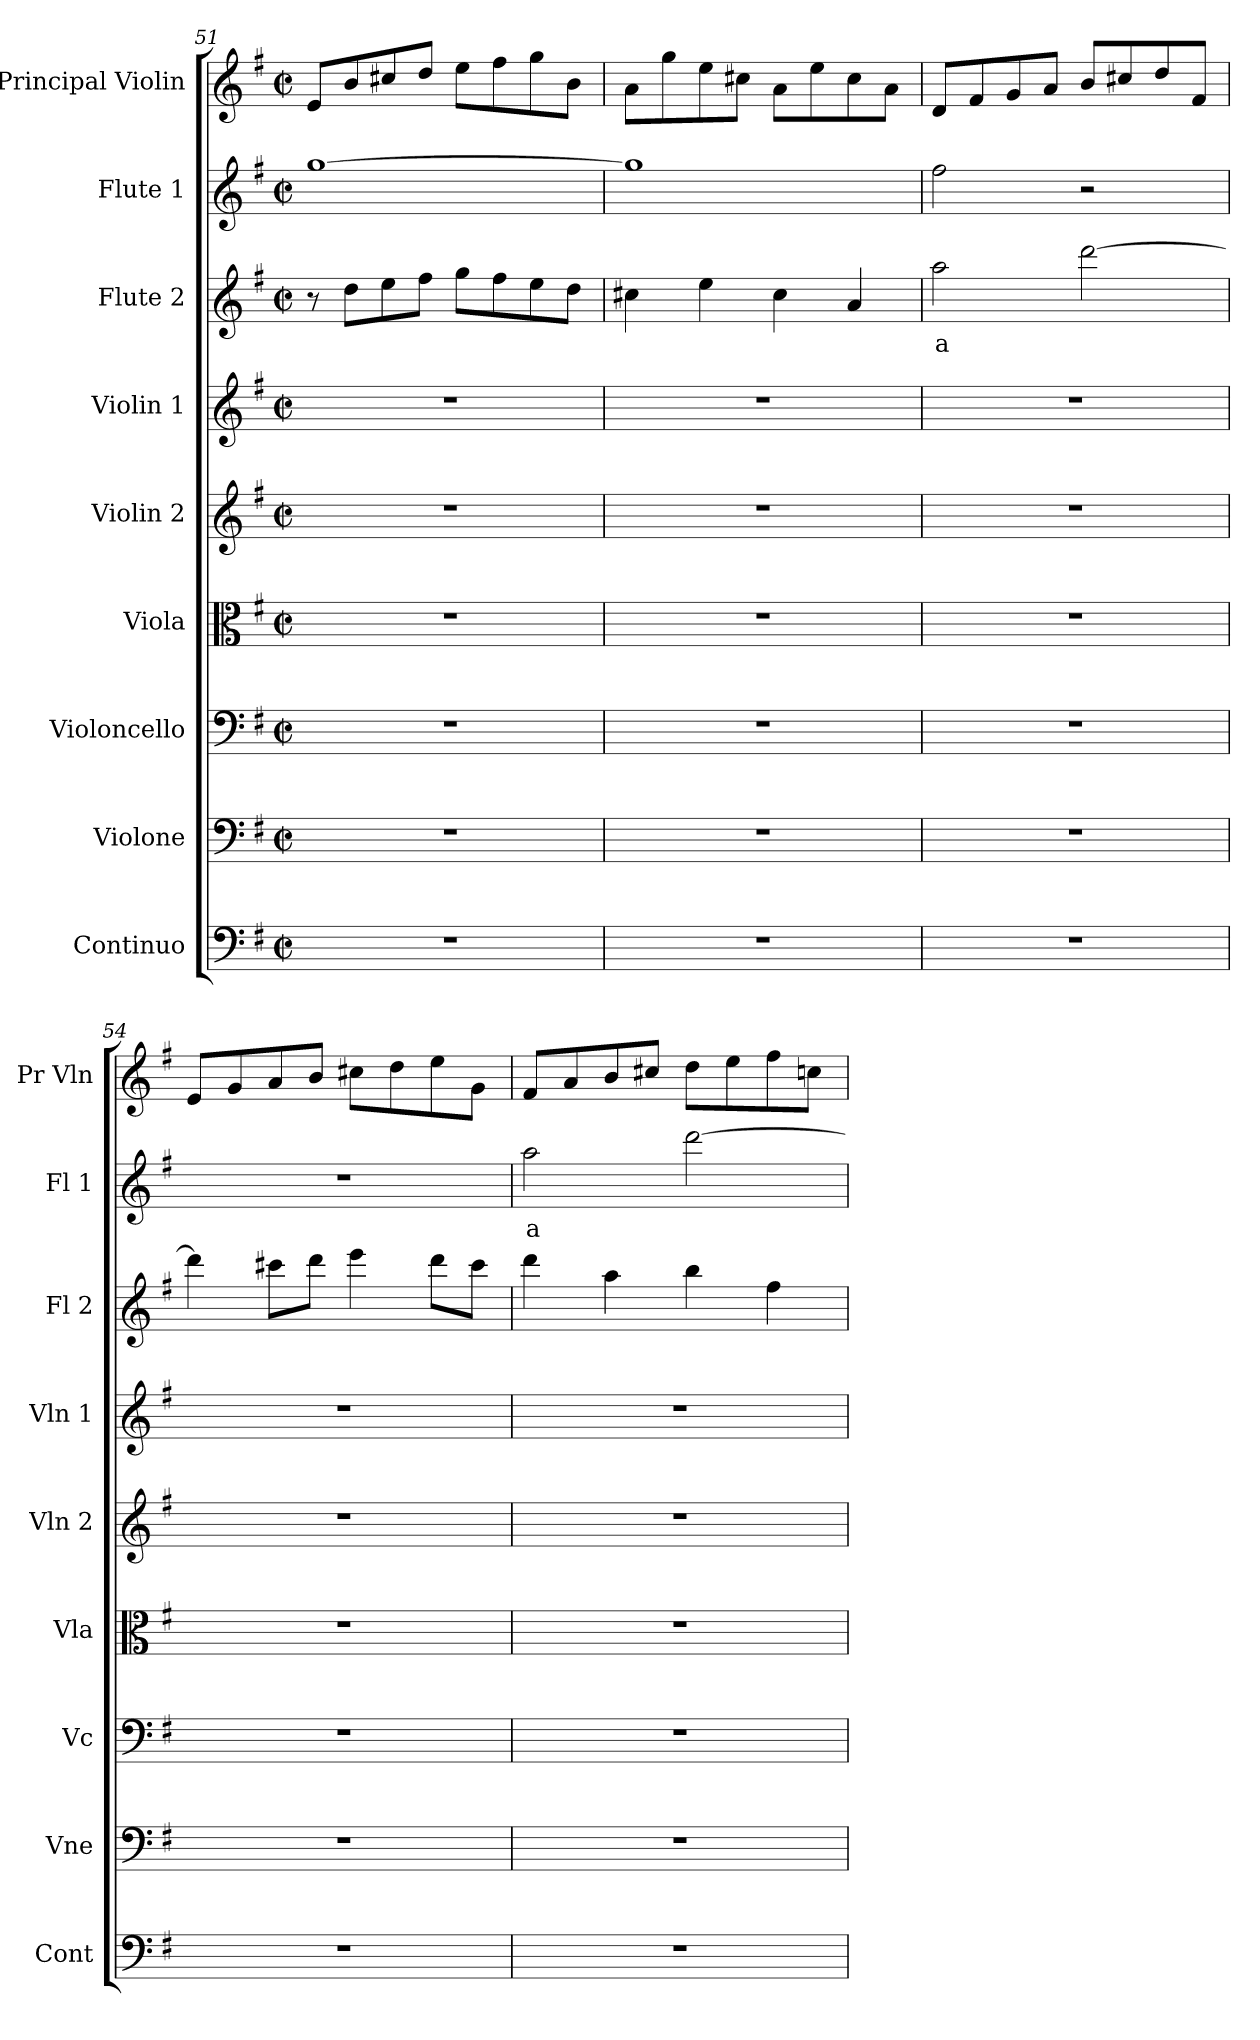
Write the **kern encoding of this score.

**kern	**kern	**kern	**kern	**kern	**kern	**kern	**text	**kern	**text	**kern
*part9	*part8	*part7	*part6	*part5	*part4	*part3	*part3	*part2	*part2	*part1
*staff9	*staff8	*staff7	*staff6	*staff5	*staff4	*staff3	*staff3	*staff2	*staff2	*staff1
*I"Continuo	*I"Violone	*I"Violoncello	*I"Viola	*I"Violin 2	*I"Violin 1	*I"Flute 2	*	*I"Flute 1	*	*I"Principal Violin
*I'Cont	*I'Vne	*I'Vc	*I'Vla	*I'Vln 2	*I'Vln 1	*I'Fl 2	*	*I'Fl 1	*	*I'Pr Vln
*clefF4	*clefF4	*clefF4	*clefC3	*clefG2	*clefG2	*clefG2	*	*clefG2	*	*clefG2
*	*ITrd7c12	*	*	*	*	*	*	*	*	*
*k[f#]	*k[f#]	*k[f#]	*k[f#]	*k[f#]	*k[f#]	*k[f#]	*	*k[f#]	*	*k[f#]
*M2/2	*M2/2	*M2/2	*M2/2	*M2/2	*M2/2	*M2/2	*	*M2/2	*	*M2/2
*met(c|)	*met(c|)	*met(c|)	*met(c|)	*met(c|)	*met(c|)	*met(c|)	*	*met(c|)	*	*met(c|)
=51	=51	=51	=51	=51	=51	=51	=51	=51	=51	=51
1r	1r	1r	1r	1r	1r	8r	.	[1gg	.	8e/L
.	.	.	.	.	.	8dd\L	.	.	.	8b/
.	.	.	.	.	.	8ee\	.	.	.	8cc#X/
.	.	.	.	.	.	8ff#\J	.	.	.	8dd/J
.	.	.	.	.	.	8gg\L	.	.	.	8ee\L
.	.	.	.	.	.	8ff#\	.	.	.	8ff#\
.	.	.	.	.	.	8ee\	.	.	.	8gg\
.	.	.	.	.	.	8dd\J	.	.	.	8b\J
=52	=52	=52	=52	=52	=52	=52	=52	=52	=52	=52
1r	1r	1r	1r	1r	1r	4cc#X\	.	1gg]	.	8a\L
.	.	.	.	.	.	.	.	.	.	8gg\
.	.	.	.	.	.	4ee\	.	.	.	8ee\
.	.	.	.	.	.	.	.	.	.	8cc#X\J
.	.	.	.	.	.	4cc#\	.	.	.	8a\L
.	.	.	.	.	.	.	.	.	.	8ee\
.	.	.	.	.	.	4a/	.	.	.	8cc#\
.	.	.	.	.	.	.	.	.	.	8a\J
=53	=53	=53	=53	=53	=53	=53	=53	=53	=53	=53
!	!	!	!	!	!	!	!LO:LY:b:color=#FF0000	!	!	!
1r	1r	1r	1r	1r	1r	2aa\	a	2ff#\	.	8d/L
.	.	.	.	.	.	.	.	.	.	8f#/
.	.	.	.	.	.	.	.	.	.	8g/
.	.	.	.	.	.	.	.	.	.	8a/J
.	.	.	.	.	.	[2ddd\	.	2r	.	8b/L
.	.	.	.	.	.	.	.	.	.	8cc#X/
.	.	.	.	.	.	.	.	.	.	8dd/
.	.	.	.	.	.	.	.	.	.	8f#/J
=54	=54	=54	=54	=54	=54	=54	=54	=54	=54	=54
1r	1r	1r	1r	1r	1r	4ddd\]	.	1r	.	8e/L
.	.	.	.	.	.	.	.	.	.	8g/
.	.	.	.	.	.	8ccc#X\L	.	.	.	8a/
.	.	.	.	.	.	8ddd\J	.	.	.	8b/J
.	.	.	.	.	.	4eee\	.	.	.	8cc#X\L
.	.	.	.	.	.	.	.	.	.	8dd\
.	.	.	.	.	.	8ddd\L	.	.	.	8ee\
.	.	.	.	.	.	8ccc#\J	.	.	.	8g\J
!!LO:PB:g=z
=55	=55	=55	=55	=55	=55	=55	=55	=55	=55	=55
!	!	!	!	!	!	!	!	!	!LO:LY:b:color=#FF0000	!
1r	1r	1r	1r	1r	1r	4ddd\	.	2aa\	a	8f#/L
.	.	.	.	.	.	.	.	.	.	8a/
.	.	.	.	.	.	4aa\	.	.	.	8b/
.	.	.	.	.	.	.	.	.	.	8cc#X/J
.	.	.	.	.	.	4bb\	.	[2ddd\	.	8dd\L
.	.	.	.	.	.	.	.	.	.	8ee\
.	.	.	.	.	.	4ff#\	.	.	.	8ff#\
.	.	.	.	.	.	.	.	.	.	8ccn\J
=	=	=	=	=	=	=	=	=	=	=
*-	*-	*-	*-	*-	*-	*-	*-	*-	*-	*-
